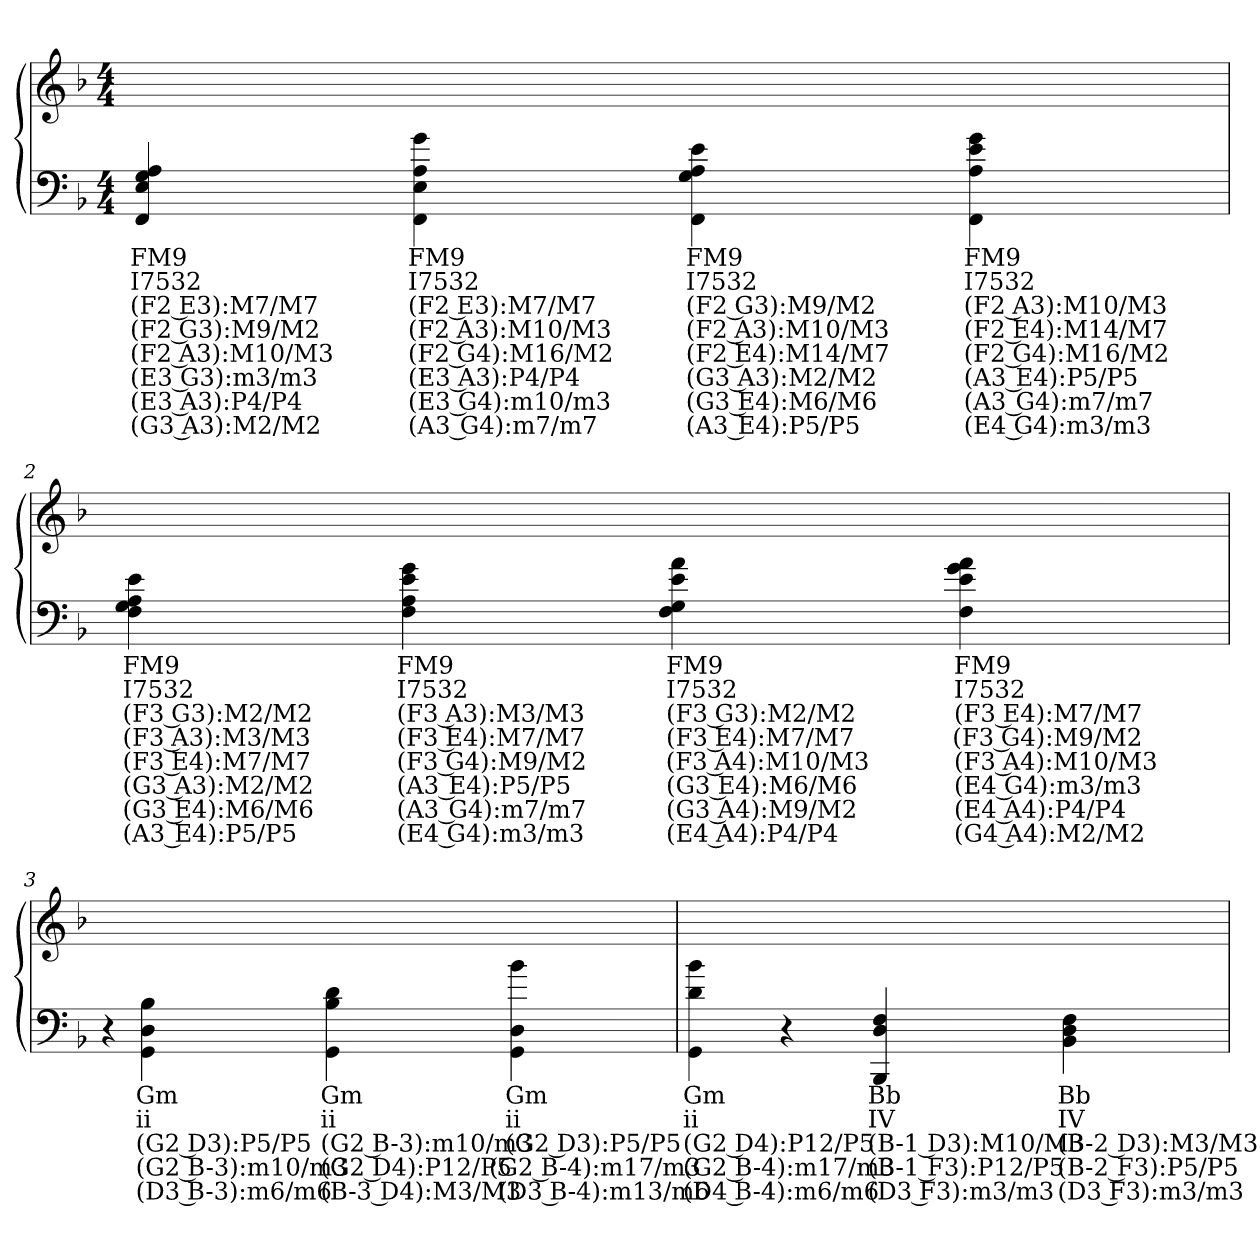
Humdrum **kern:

**kern	**text	**text	**text	**text	**text	**text	**text	**text	**kern
*part2	*part2	*part2	*part2	*part2	*part2	*part2	*part2	*part2	*part1
*staff2	*staff2	*staff2	*staff2	*staff2	*staff2	*staff2	*staff2	*staff2	*staff1
*clefF4	*	*	*	*	*	*	*	*	*clefG2
*k[b-]	*	*	*	*	*	*	*	*	*k[b-]
*F:	*	*	*	*	*	*	*	*	*F:
*M4/4	*	*	*	*	*	*	*	*	*M4/4
*MM60	*	*	*	*	*	*	*	*	*MM60
=1	=1	=1	=1	=1	=1	=1	=1	=1	=1
4FF 4E 4G 4A	FM9	I7532	(F2 E3):M7/M7	(F2 G3):M9/M2	(F2 A3):M10/M3	(E3 G3):m3/m3	(E3 A3):P4/P4	(G3 A3):M2/M2	1ryy
4FF 4E 4A 4g	FM9	I7532	(F2 E3):M7/M7	(F2 A3):M10/M3	(F2 G4):M16/M2	(E3 A3):P4/P4	(E3 G4):m10/m3	(A3 G4):m7/m7	.
4FF 4G 4A 4e	FM9	I7532	(F2 G3):M9/M2	(F2 A3):M10/M3	(F2 E4):M14/M7	(G3 A3):M2/M2	(G3 E4):M6/M6	(A3 E4):P5/P5	.
4FF 4A 4e 4g	FM9	I7532	(F2 A3):M10/M3	(F2 E4):M14/M7	(F2 G4):M16/M2	(A3 E4):P5/P5	(A3 G4):m7/m7	(E4 G4):m3/m3	.
=2	=2	=2	=2	=2	=2	=2	=2	=2	=2
4F 4G 4A 4e	FM9	I7532	(F3 G3):M2/M2	(F3 A3):M3/M3	(F3 E4):M7/M7	(G3 A3):M2/M2	(G3 E4):M6/M6	(A3 E4):P5/P5	1ryy
4F 4A 4e 4g	FM9	I7532	(F3 A3):M3/M3	(F3 E4):M7/M7	(F3 G4):M9/M2	(A3 E4):P5/P5	(A3 G4):m7/m7	(E4 G4):m3/m3	.
4F 4G 4e 4a	FM9	I7532	(F3 G3):M2/M2	(F3 E4):M7/M7	(F3 A4):M10/M3	(G3 E4):M6/M6	(G3 A4):M9/M2	(E4 A4):P4/P4	.
4F 4e 4g 4a	FM9	I7532	(F3 E4):M7/M7	(F3 G4):M9/M2	(F3 A4):M10/M3	(E4 G4):m3/m3	(E4 A4):P4/P4	(G4 A4):M2/M2	.
=3	=3	=3	=3	=3	=3	=3	=3	=3	=3
4r	.	.	.	.	.	.	.	.	1ryy
4GG 4D 4B-	Gm	ii	(G2 D3):P5/P5	(G2 B-3):m10/m3	(D3 B-3):m6/m6	.	.	.	.
4GG 4B- 4d	Gm	ii	(G2 B-3):m10/m3	(G2 D4):P12/P5	(B-3 D4):M3/M3	.	.	.	.
4GG 4D 4b-	Gm	ii	(G2 D3):P5/P5	(G2 B-4):m17/m3	(D3 B-4):m13/m6	.	.	.	.
=4	=4	=4	=4	=4	=4	=4	=4	=4	=4
4GG 4d 4b-	Gm	ii	(G2 D4):P12/P5	(G2 B-4):m17/m3	(D4 B-4):m6/m6	.	.	.	1ryy
4r	.	.	.	.	.	.	.	.	.
4BBB- 4D 4F	Bb	IV	(B-1 D3):M10/M3	(B-1 F3):P12/P5	(D3 F3):m3/m3	.	.	.	.
4BB- 4D 4F	Bb	IV	(B-2 D3):M3/M3	(B-2 F3):P5/P5	(D3 F3):m3/m3	.	.	.	.
=	=	=	=	=	=	=	=	=	=
*-	*-	*-	*-	*-	*-	*-	*-	*-	*-
